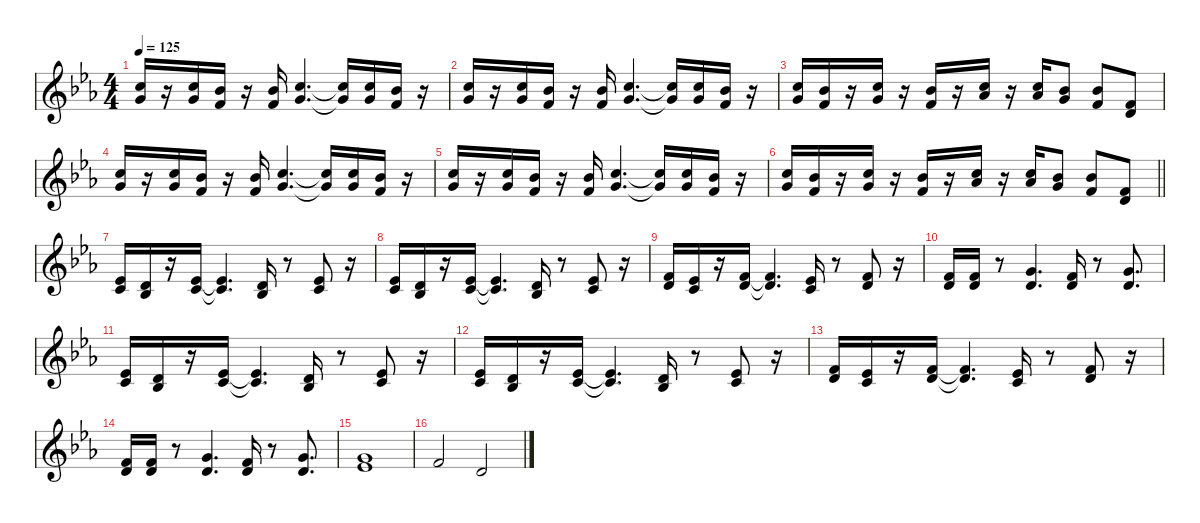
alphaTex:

\defaultSystemsLayout 4
\hideDynamics
\bracketExtendMode nobrackets
\singleTrackTrackNamePolicy hidden
\multiTrackTrackNamePolicy hidden
\firstSystemTrackNameMode fullname
\firstSystemTrackNameOrientation horizontal
\otherSystemsTrackNameOrientation horizontal
\track ("Effect 1" "br.synth.") {defaultSystemsLayout 4 instrument synthbrass1}
\staff {score}
\tuning (E4 B3 G3 D3 A2 E2)
\ts (4 4)
\beaming (8 2 2 2 2)
\tempo 125
\clef g2
\ks eb
(8.1{acc forcenatural} 8.2{acc forcenatural}).16{dy f instrument synthbrass1 beam Up} r.16{beam Up} (8.1{acc forcenatural} 8.2{acc forcenatural}).16{beam Up} (6.1{acc b} 6.2{acc forcenatural}).16{beam Up} r.16{beam Up} (6.1{acc b} 6.2{acc forcenatural}).16{beam Up} (8.1{acc forcenatural} 8.2{acc forcenatural}).4{d beam Up} (8.1{t acc forcenatural} 8.2{t acc forcenatural}).16{beam Up} (8.1{acc forcenatural} 8.2{acc forcenatural}).16{beam Up} (6.1{acc b} 6.2{acc forcenatural}).16{beam Up} r.16{beam Up} |
(8.1{acc forcenatural} 8.2{acc forcenatural}).16{beam Up} r.16{beam Up} (8.1{acc forcenatural} 8.2{acc forcenatural}).16{beam Up} (6.1{acc b} 6.2{acc forcenatural}).16{beam Up} r.16{beam Up} (6.1{acc b} 6.2{acc forcenatural}).16{beam Up} (8.1{acc forcenatural} 8.2{acc forcenatural}).4{d beam Up} (8.1{t acc forcenatural} 8.2{t acc forcenatural}).16{beam Up} (8.1{acc forcenatural} 8.2{acc forcenatural}).16{beam Up} (6.1{acc b} 6.2{acc forcenatural}).16{beam Up} r.16{beam Up} |
(8.1{acc forcenatural} 8.2{acc forcenatural}).16{beam Up} (6.1{acc b} 6.2{acc forcenatural}).16{beam Up} r.16{beam Up} (8.1{acc forcenatural} 8.2{acc forcenatural}).16{beam Up} r.16{beam Up} (6.1{acc b} 6.2{acc forcenatural}).16{beam Up} r.16{beam Up} (8.1{acc forcenatural} 9.2{acc b}).16{beam Up} r.16{beam Up} (8.1{acc forcenatural} 9.2{acc b}).16{beam Up} (6.1{acc b} 8.2{acc forcenatural}).8{beam Up} (6.1{acc b} 6.2{acc forcenatural}).8{beam Up} (6.2{acc forcenatural} 7.3{acc forcenatural}).8{beam Up} |
(8.1{acc forcenatural} 8.2{acc forcenatural}).16{beam Up} r.16{beam Up} (8.1{acc forcenatural} 8.2{acc forcenatural}).16{beam Up} (6.1{acc b} 6.2{acc forcenatural}).16{beam Up} r.16{beam Up} (6.1{acc b} 6.2{acc forcenatural}).16{beam Up} (8.1{acc forcenatural} 8.2{acc forcenatural}).4{d beam Up} (8.1{t acc forcenatural} 8.2{t acc forcenatural}).16{beam Up} (8.1{acc forcenatural} 8.2{acc forcenatural}).16{beam Up} (6.1{acc b} 6.2{acc forcenatural}).16{beam Up} r.16{beam Up} |
(8.1{acc forcenatural} 8.2{acc forcenatural}).16{beam Up} r.16{beam Up} (8.1{acc forcenatural} 8.2{acc forcenatural}).16{beam Up} (6.1{acc b} 6.2{acc forcenatural}).16{beam Up} r.16{beam Up} (6.1{acc b} 6.2{acc forcenatural}).16{beam Up} (8.1{acc forcenatural} 8.2{acc forcenatural}).4{d beam Up} (8.1{t acc forcenatural} 8.2{t acc forcenatural}).16{beam Up} (8.1{acc forcenatural} 8.2{acc forcenatural}).16{beam Up} (6.1{acc b} 6.2{acc forcenatural}).16{beam Up} r.16{beam Up} |
\barLineRight lightlight
(8.1{acc forcenatural} 8.2{acc forcenatural}).16{beam Up} (6.1{acc b} 6.2{acc forcenatural}).16{beam Up} r.16{beam Up} (8.1{acc forcenatural} 8.2{acc forcenatural}).16{beam Up} r.16{beam Up} (6.1{acc b} 6.2{acc forcenatural}).16{beam Up} r.16{beam Up} (8.1{acc forcenatural} 9.2{acc b}).16{beam Up} r.16{beam Up} (8.1{acc forcenatural} 9.2{acc b}).16{beam Up} (6.1{acc b} 8.2{acc forcenatural}).8{beam Up} (6.1{acc b} 6.2{acc forcenatural}).8{beam Up} (6.2{acc forcenatural} 7.3{acc forcenatural}).8{beam Up} |
(4.2{acc b} 5.3{acc forcenatural}).16{beam Up} (3.2{acc forcenatural} 3.3{acc b}).16{beam Up} r.16{beam Up} (4.2{acc b} 5.3{acc forcenatural}).16{beam Up} (4.2{t acc b} 5.3{t acc forcenatural}).4{d beam Up} (3.2{acc forcenatural} 3.3{acc b}).16{beam Up} r.8{beam Up} (4.2{acc b} 5.3{acc forcenatural}).8{beam Up} r.16{beam Up} |
(4.2{acc b} 5.3{acc forcenatural}).16{beam Up} (3.2{acc forcenatural} 3.3{acc b}).16{beam Up} r.16{beam Up} (4.2{acc b} 5.3{acc forcenatural}).16{beam Up} (4.2{t acc b} 5.3{t acc forcenatural}).4{d beam Up} (3.2{acc forcenatural} 3.3{acc b}).16{beam Up} r.8{beam Up} (4.2{acc b} 5.3{acc forcenatural}).8{beam Up} r.16{beam Up} |
(1.1{acc forcenatural} 3.2{acc forcenatural}).16{beam Up} (4.2{acc b} 5.3{acc forcenatural}).16{beam Up} r.16{beam Up} (1.1{acc forcenatural} 3.2{acc forcenatural}).16{beam Up} (1.1{t acc forcenatural} 3.2{t acc forcenatural}).4{d beam Up} (4.2{acc b} 5.3{acc forcenatural}).16{beam Up} r.8{beam Up} (1.1{acc forcenatural} 3.2{acc forcenatural}).8{beam Up} r.16{beam Up} |
(1.1{acc forcenatural} 3.2{acc forcenatural}).16{beam Up} (1.1{acc forcenatural} 3.2{acc forcenatural}).16{beam Up} r.8{beam Up} (3.1{acc forcenatural} 3.2{acc forcenatural}).4{d beam Up} (1.1{acc forcenatural} 3.2{acc forcenatural}).16{beam Up} r.8{beam Up} (3.1{acc forcenatural} 3.2{acc forcenatural}).8{d beam Up} |
(4.2{acc b} 5.3{acc forcenatural}).16{beam Up} (3.2{acc forcenatural} 3.3{acc b}).16{beam Up} r.16{beam Up} (4.2{acc b} 5.3{acc forcenatural}).16{beam Up} (4.2{t acc b} 5.3{t acc forcenatural}).4{d beam Up} (3.2{acc forcenatural} 3.3{acc b}).16{beam Up} r.8{beam Up} (4.2{acc b} 5.3{acc forcenatural}).8{beam Up} r.16{beam Up} |
(4.2{acc b} 5.3{acc forcenatural}).16{beam Up} (3.2{acc forcenatural} 3.3{acc b}).16{beam Up} r.16{beam Up} (4.2{acc b} 5.3{acc forcenatural}).16{beam Up} (4.2{t acc b} 5.3{t acc forcenatural}).4{d beam Up} (3.2{acc forcenatural} 3.3{acc b}).16{beam Up} r.8{beam Up} (4.2{acc b} 5.3{acc forcenatural}).8{beam Up} r.16{beam Up} |
(1.1{acc forcenatural} 3.2{acc forcenatural}).16{beam Up} (4.2{acc b} 5.3{acc forcenatural}).16{beam Up} r.16{beam Up} (1.1{acc forcenatural} 3.2{acc forcenatural}).16{beam Up} (1.1{t acc forcenatural} 3.2{t acc forcenatural}).4{d beam Up} (4.2{acc b} 5.3{acc forcenatural}).16{beam Up} r.8{beam Up} (1.1{acc forcenatural} 3.2{acc forcenatural}).8{beam Up} r.16{beam Up} |
(1.1{acc forcenatural} 3.2{acc forcenatural}).16{beam Up} (1.1{acc forcenatural} 3.2{acc forcenatural}).16{beam Up} r.8{beam Up} (3.1{acc forcenatural} 3.2{acc forcenatural}).4{d beam Up} (1.1{acc forcenatural} 3.2{acc forcenatural}).16{beam Up} r.8{beam Up} (3.1{acc forcenatural} 3.2{acc forcenatural}).8{d beam Up} |
(3.1{acc forcenatural} 4.2{acc b}).1{beam Up} |
1.1{acc forcenatural}.2{beam Up} 3.2{acc forcenatural}.2{beam Up}
